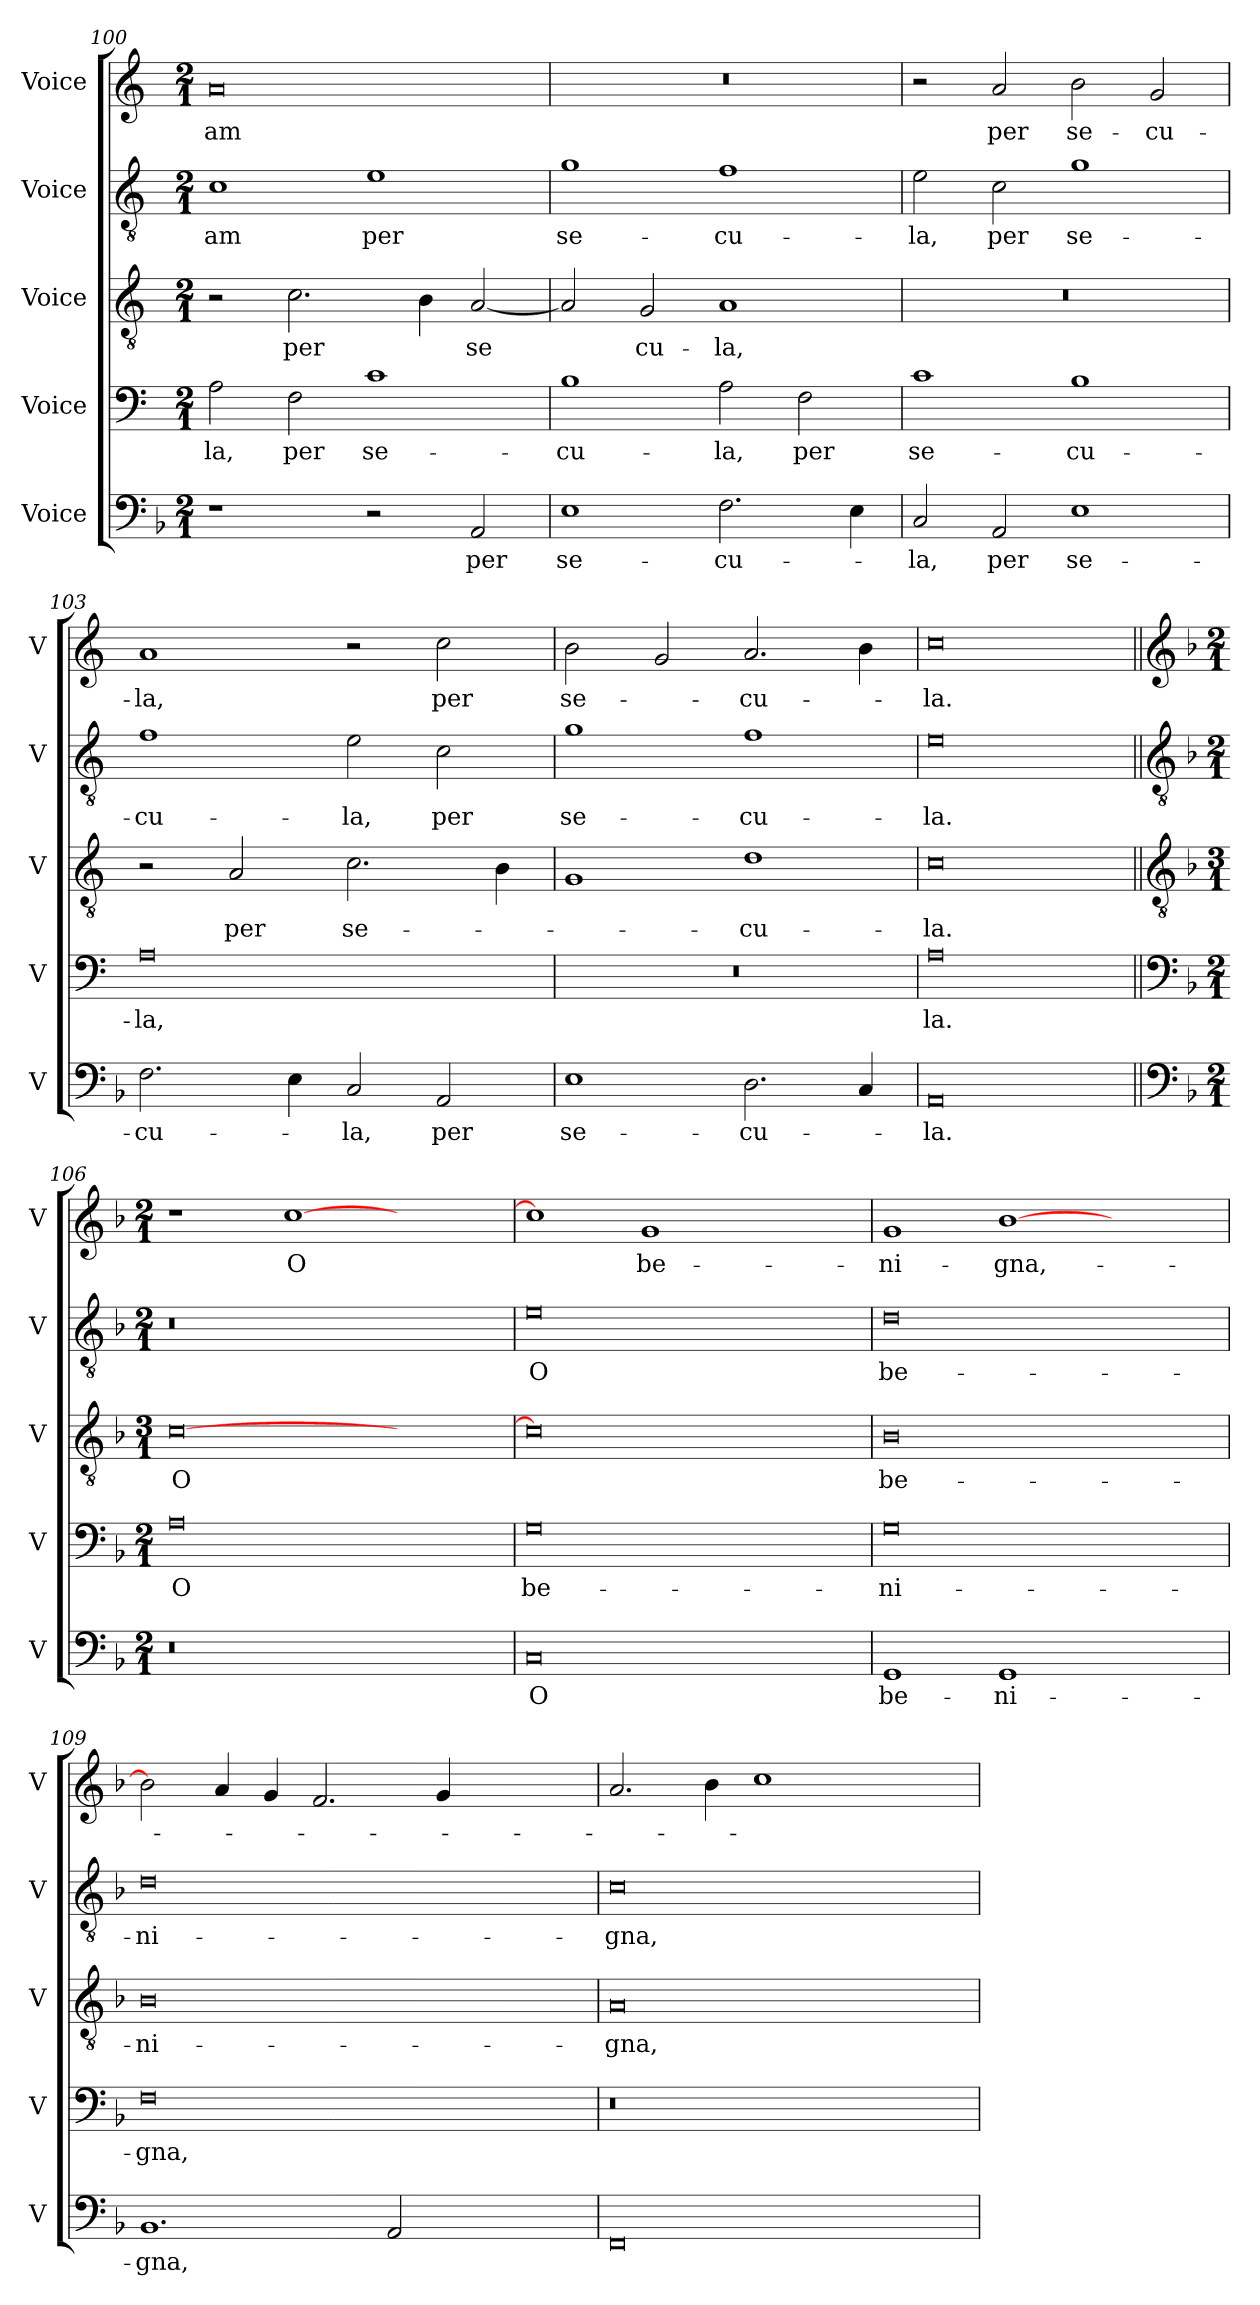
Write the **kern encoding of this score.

**kern	**text	**kern	**text	**kern	**text	**kern	**text	**kern	**text
*part5	*part5	*part4	*part4	*part3	*part3	*part2	*part2	*part1	*part1
*staff5	*staff5	*staff4	*staff4	*staff3	*staff3	*staff2	*staff2	*staff1	*staff1
*I"Voice	*	*I"Voice	*	*I"Voice	*	*I"Voice	*	*I"Voice	*
*I'V	*	*I'V	*	*I'V	*	*I'V	*	*I'V	*
*clefF4	*	*clefF4	*	*clefGv2	*	*clefGv2	*	*clefG2	*
*k[b-]	*	*k[]	*	*k[]	*	*k[]	*	*k[]	*
*M2/1	*	*M2/1	*	*M2/1	*	*M2/1	*	*M2/1	*
=100	=100	=100	=100	=100	=100	=100	=100	=100	=100
!	!	!	!LO:LY:b	!	!	!	!LO:LY:b	!	!LO:LY:b
1r	.	2A\	-la,	2r	.	1c	-am	0a	-am
!	!	!	!LO:LY:b	!	!LO:LY:b	!	!	!	!
.	.	2F\	per	2.c\	per	.	.	.	.
!	!	!	!LO:LY:b	!	!	!	!LO:LY:b	!	!
2r	.	1c	se-	.	.	1e	per	.	.
.	.	.	.	4B\	.	.	.	.	.
!	!LO:LY:b	!	!	!	!LO:LY:b	!	!	!	!
2AA/	per	.	.	[2A/	se	.	.	.	.
=101	=101	=101	=101	=101	=101	=101	=101	=101	=101
!	!LO:LY:b	!	!LO:LY:b	!	!	!	!LO:LY:b	!	!
1E	se-	1B	-cu-	2A/]	.	1g	se-	0r	.
!	!	!	!	!	!LO:LY:b	!	!	!	!
.	.	.	.	2G/	cu-	.	.	.	.
!	!LO:LY:b	!	!LO:LY:b	!	!LO:LY:b	!	!LO:LY:b	!	!
2.F\	-cu-	2A\	-la,	1A	-la,	1f	-cu-	.	.
!	!	!	!LO:LY:b	!	!	!	!	!	!
.	.	2F\	per	.	.	.	.	.	.
4E\	.	.	.	.	.	.	.	.	.
!!LO:LB:g=z
=102	=102	=102	=102	=102	=102	=102	=102	=102	=102
!	!LO:LY:b	!	!LO:LY:b	!	!	!	!LO:LY:b	!	!
2C/	-la,	1c	se-	0r	.	2e\	-la,	2r	.
!	!LO:LY:b	!	!	!	!	!	!LO:LY:b	!	!LO:LY:b
2AA/	per	.	.	.	.	2c\	per	2a/	per
!	!LO:LY:b	!	!LO:LY:b	!	!	!	!LO:LY:b	!	!LO:LY:b
1E	se-	1B	-cu-	.	.	1g	se-	2b\	se-
!	!	!	!	!	!	!	!	!	!LO:LY:b
.	.	.	.	.	.	.	.	2g/	-cu-
=103	=103	=103	=103	=103	=103	=103	=103	=103	=103
!	!LO:LY:b	!	!LO:LY:b	!	!	!	!LO:LY:b	!	!LO:LY:b
2.F\	-cu-	0A	-la,	2r	.	1f	-cu-	1a	-la,
!	!	!	!	!	!LO:LY:b	!	!	!	!
.	.	.	.	2A/	per	.	.	.	.
4E\	.	.	.	.	.	.	.	.	.
!	!LO:LY:b	!	!	!	!LO:LY:b	!	!LO:LY:b	!	!
2C/	-la,	.	.	2.c\	se-	2e\	-la,	2r	.
!	!LO:LY:b	!	!	!	!	!	!LO:LY:b	!	!LO:LY:b
2AA/	per	.	.	.	.	2c\	per	2cc\	per
.	.	.	.	4B\	.	.	.	.	.
=104	=104	=104	=104	=104	=104	=104	=104	=104	=104
!	!LO:LY:b	!	!	!	!	!	!LO:LY:b	!	!LO:LY:b
1E	se-	0r	.	1G	.	1g	se-	2b\	se-
.	.	.	.	.	.	.	.	2g/	.
!	!LO:LY:b	!	!	!	!LO:LY:b	!	!LO:LY:b	!	!LO:LY:b
2.D\	-cu-	.	.	1d	-cu-	1f	-cu-	2.a/	-cu-
4C/	.	.	.	.	.	.	.	4b\	.
=105	=105	=105	=105	=105	=105	=105	=105	=105	=105
!	!LO:LY:b	!	!LO:LY:b	!	!LO:LY:b	!	!LO:LY:b	!	!LO:LY:b
0AA	-la.	0A	la.	0c	-la.	0e	-la.	0cc	-la.
=106||	=106||	=106||	=106||	=106||	=106||	=106||	=106||	=106||	=106||
*clefF4	*	*clefF4	*	*clefGv2	*	*clefGv2	*	*clefG2	*
*	*	*k[b-]	*	*k[b-]	*	*k[b-]	*	*k[b-]	*
*M2/1	*	*M2/1	*	*M3/1	*	*M2/1	*	*M2/1	*
!	!	!	!LO:LY:b	!	!LO:LY:b	!	!	!	!
0r	.	0A	O	[0c	O	0r	.	1r	.
!	!	!	!	!	!	!	!	!	!LO:LY:b
.	.	.	.	.	.	.	.	[1cc	O
1ryy	.	1ryy	.	1ryy	.	1ryy	.	1ryy	.
=107	=107	=107	=107	=107	=107	=107	=107	=107	=107
!	!LO:LY:b	!	!LO:LY:b	!	!	!	!LO:LY:b	!	!
0C	O	0G	be-	0c]	.	0e	O	1cc]	.
!	!	!	!	!	!	!	!	!	!LO:LY:b
.	.	.	.	.	.	.	.	1g	be-
1ryy	.	1ryy	.	1ryy	.	1ryy	.	1ryy	.
=108	=108	=108	=108	=108	=108	=108	=108	=108	=108
!	!LO:LY:b	!	!LO:LY:b	!	!LO:LY:b	!	!LO:LY:b	!	!LO:LY:b
1GG	be-	0G	-ni-	0B-	be-	0d	be-	1g	-ni-
!	!LO:LY:b	!	!	!	!	!	!	!	!LO:LY:b
1GG	-ni-	.	.	.	.	.	.	[1b-	-gna,-
1ryy	.	1ryy	.	1ryy	.	1ryy	.	1ryy	.
!!LO:PB:g=z
=109	=109	=109	=109	=109	=109	=109	=109	=109	=109
!	!LO:LY:b	!	!LO:LY:b	!	!LO:LY:b	!	!LO:LY:b	!	!
1.BB-	-gna,	0F	-gna,	0B-	-ni-	0d	-ni-	2b-\]	.
.	.	.	.	.	.	.	.	4a/	.
.	.	.	.	.	.	.	.	4g/	.
.	.	.	.	.	.	.	.	2.f/	.
2AA/	.	.	.	.	.	.	.	.	.
.	.	.	.	.	.	.	.	4g/	.
1ryy	.	1ryy	.	1ryy	.	1ryy	.	1ryy	.
=110	=110	=110	=110	=110	=110	=110	=110	=110	=110
!	!	!	!	!	!LO:LY:b	!	!LO:LY:b	!	!
0FF	.	0r	.	0A	-gna,	0c	-gna,	2.a/	.
.	.	.	.	.	.	.	.	4b-\	.
.	.	.	.	.	.	.	.	1cc	.
1ryy	.	1ryy	.	1ryy	.	1ryy	.	1ryy	.
=	=	=	=	=	=	=	=	=	=
*-	*-	*-	*-	*-	*-	*-	*-	*-	*-
